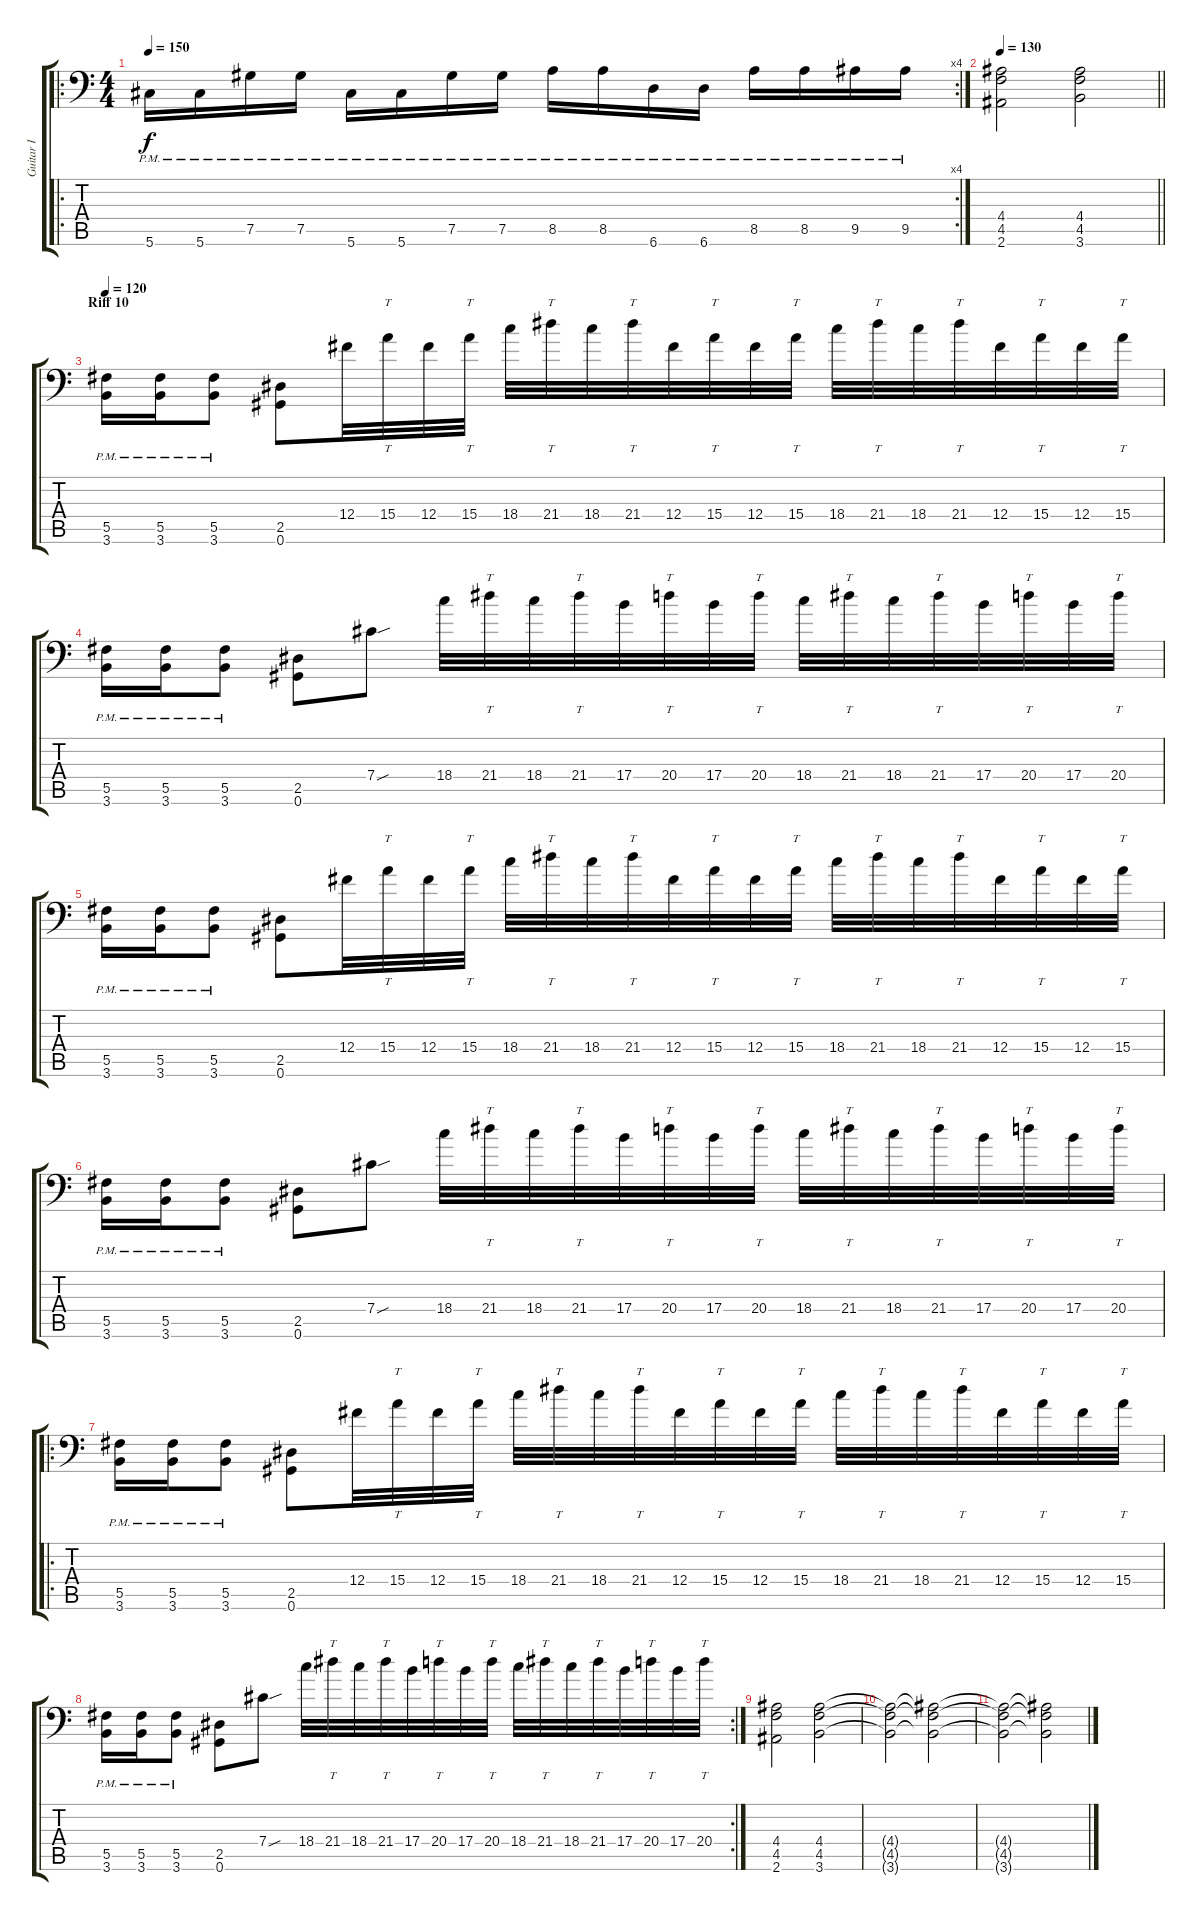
\track ("Guitar I" "Guitar I") {instrument distortionguitar}
\staff {score tabs}
\tuning (Ab3 Eb3 B2 Gb2 Db2 Ab1) {hide}
\ro
\rc 4
\ts (4 4)
\tempo 150
\clef f4
\ks c
5.6{pm}.16{dy f} 5.6{pm}.16 7.5{pm}.16 7.5{pm}.16 5.6{pm}.16 5.6{pm}.16 7.5{pm}.16 7.5{pm}.16 8.5{pm}.16 8.5{pm}.16 6.6{pm}.16 6.6{pm}.16 8.5{pm}.16 8.5{pm}.16 9.5{pm}.16 9.5{pm}.16 |
\tempo 130
\barLineRight lightlight
(4.4 4.5 2.6).2 (4.4 4.5 3.6).2 |
\section ("" "Riff 10")
\tempo 120
(5.5{pm} 3.6{pm}).16 (5.5{pm} 3.6{pm}).16 (5.5{pm} 3.6{pm}).8 (2.5 0.6).8 12.4.32 15.4.32{tt} 12.4.32 15.4.32{tt} 18.4.32 21.4.32{tt} 18.4.32 21.4.32{tt} 12.4.32 15.4.32{tt} 12.4.32 15.4.32{tt} 18.4.32 21.4.32{tt} 18.4.32 21.4.32{tt} 12.4.32 15.4.32{tt} 12.4.32 15.4.32{tt} |
(5.5{pm} 3.6{pm}).16 (5.5{pm} 3.6{pm}).16 (5.5{pm} 3.6{pm}).8 (2.5 0.6).8 7.4{sou}.8 18.4.32 21.4.32{tt} 18.4.32 21.4.32{tt} 17.4.32 20.4.32{tt} 17.4.32 20.4.32{tt} 18.4.32 21.4.32{tt} 18.4.32 21.4.32{tt} 17.4.32 20.4.32{tt} 17.4.32 20.4.32{tt} |
(5.5{pm} 3.6{pm}).16 (5.5{pm} 3.6{pm}).16 (5.5{pm} 3.6{pm}).8 (2.5 0.6).8 12.4.32 15.4.32{tt} 12.4.32 15.4.32{tt} 18.4.32 21.4.32{tt} 18.4.32 21.4.32{tt} 12.4.32 15.4.32{tt} 12.4.32 15.4.32{tt} 18.4.32 21.4.32{tt} 18.4.32 21.4.32{tt} 12.4.32 15.4.32{tt} 12.4.32 15.4.32{tt} |
(5.5{pm} 3.6{pm}).16 (5.5{pm} 3.6{pm}).16 (5.5{pm} 3.6{pm}).8 (2.5 0.6).8 7.4{sou}.8 18.4.32 21.4.32{tt} 18.4.32 21.4.32{tt} 17.4.32 20.4.32{tt} 17.4.32 20.4.32{tt} 18.4.32 21.4.32{tt} 18.4.32 21.4.32{tt} 17.4.32 20.4.32{tt} 17.4.32 20.4.32{tt} |
\ro
(5.5{pm} 3.6{pm}).16 (5.5{pm} 3.6{pm}).16 (5.5{pm} 3.6{pm}).8 (2.5 0.6).8 12.4.32 15.4.32{tt} 12.4.32 15.4.32{tt} 18.4.32 21.4.32{tt} 18.4.32 21.4.32{tt} 12.4.32 15.4.32{tt} 12.4.32 15.4.32{tt} 18.4.32 21.4.32{tt} 18.4.32 21.4.32{tt} 12.4.32 15.4.32{tt} 12.4.32 15.4.32{tt} |
\rc 2
(5.5{pm} 3.6{pm}).16 (5.5{pm} 3.6{pm}).16 (5.5{pm} 3.6{pm}).8 (2.5 0.6).8 7.4{sou}.8 18.4.32 21.4.32{tt} 18.4.32 21.4.32{tt} 17.4.32 20.4.32{tt} 17.4.32 20.4.32{tt} 18.4.32 21.4.32{tt} 18.4.32 21.4.32{tt} 17.4.32 20.4.32{tt} 17.4.32 20.4.32{tt} |
(4.4 4.5 2.6).2 (4.4 4.5 3.6).2 |
(4.4{t} 4.5{t} 3.6{t}).2{volume 12} (4.4{t} 4.5{t} 3.6{t}).2{volume 10} |
(4.4{t} 4.5{t} 3.6{t}).2{volume 8} (4.4{t} 4.5{t} 3.6{t}).2{volume 5}
